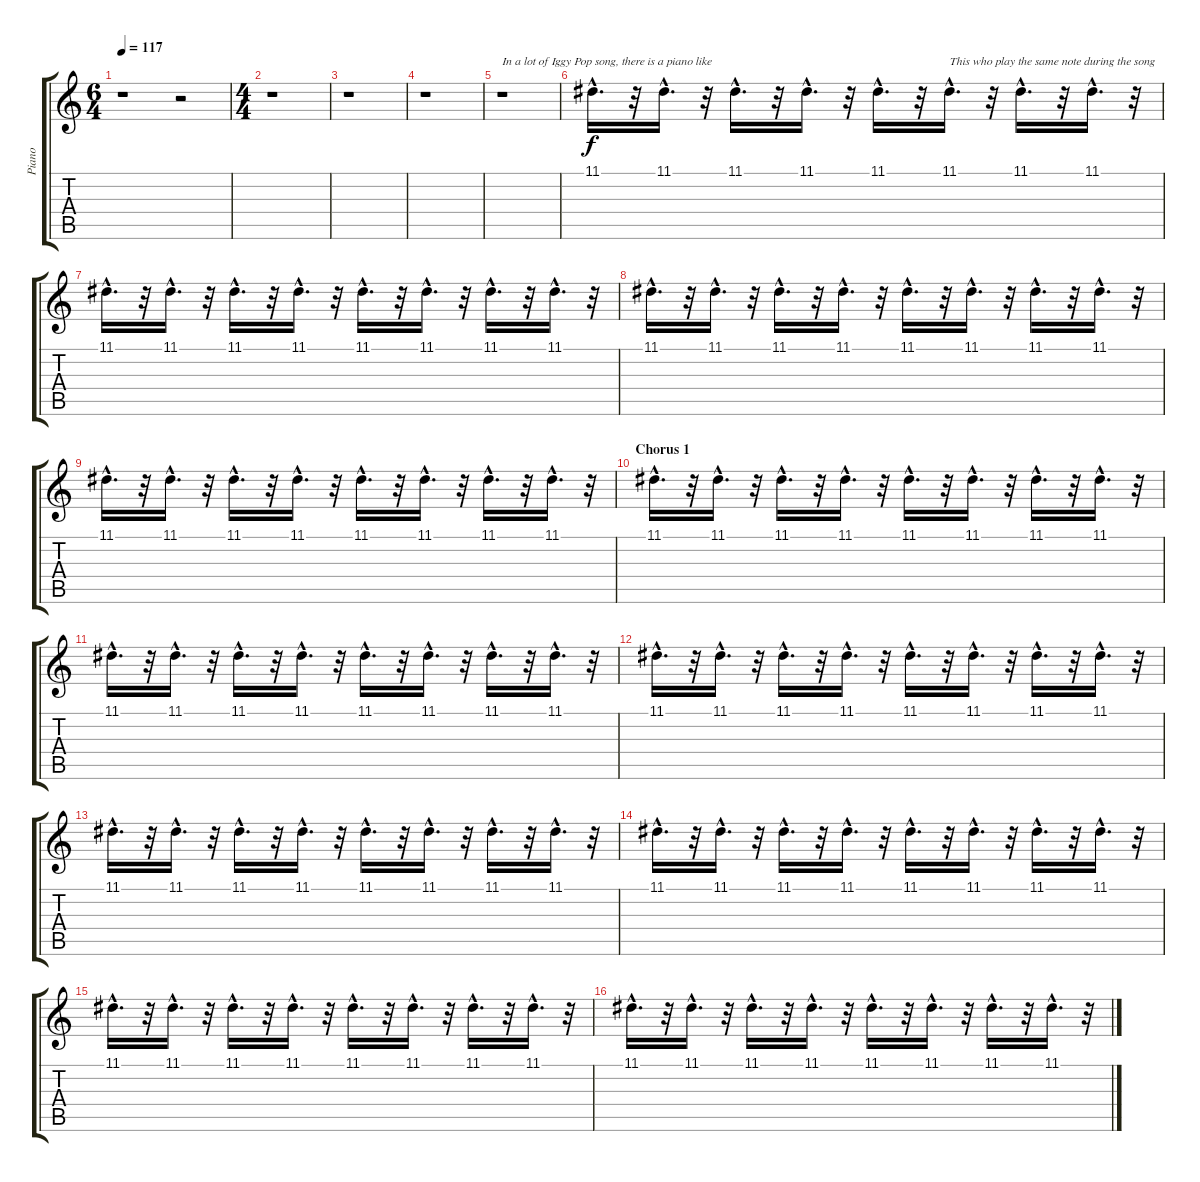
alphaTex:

\track ("Piano" "Piano") {instrument acousticgrandpiano}
\staff {score tabs}
\tuning (E4 B3 G3 D3 A2 E2) {hide}
\ts (6 4)
\tempo 117
\clef g2
\ks c
r.1{dy f instrument acousticgrandpiano} r.2 |
\ts (4 4)
r.1 |
r.1 |
r.1 |
r.1{txt "In a lot of Iggy Pop song, there is a piano like "} |
11.1{hac}.16{d} r.32 11.1{hac}.16{d} r.32 11.1{hac}.16{d} r.32 11.1{hac}.16{d} r.32 11.1{hac}.16{d} r.32 11.1{hac}.16{d txt "This who play the same note during the song"} r.32 11.1{hac}.16{d} r.32 11.1{hac}.16{d} r.32 |
11.1{hac}.16{d} r.32 11.1{hac}.16{d} r.32 11.1{hac}.16{d} r.32 11.1{hac}.16{d} r.32 11.1{hac}.16{d} r.32 11.1{hac}.16{d} r.32 11.1{hac}.16{d} r.32 11.1{hac}.16{d} r.32 |
11.1{hac}.16{d} r.32 11.1{hac}.16{d} r.32 11.1{hac}.16{d} r.32 11.1{hac}.16{d} r.32 11.1{hac}.16{d} r.32 11.1{hac}.16{d} r.32 11.1{hac}.16{d} r.32 11.1{hac}.16{d} r.32 |
11.1{hac}.16{d} r.32 11.1{hac}.16{d} r.32 11.1{hac}.16{d} r.32 11.1{hac}.16{d} r.32 11.1{hac}.16{d} r.32 11.1{hac}.16{d} r.32 11.1{hac}.16{d} r.32 11.1{hac}.16{d} r.32 |
\section ("" "Chorus 1")
11.1{hac}.16{d} r.32 11.1{hac}.16{d} r.32 11.1{hac}.16{d} r.32 11.1{hac}.16{d} r.32 11.1{hac}.16{d} r.32 11.1{hac}.16{d} r.32 11.1{hac}.16{d} r.32 11.1{hac}.16{d} r.32 |
11.1{hac}.16{d} r.32 11.1{hac}.16{d} r.32 11.1{hac}.16{d} r.32 11.1{hac}.16{d} r.32 11.1{hac}.16{d} r.32 11.1{hac}.16{d} r.32 11.1{hac}.16{d} r.32 11.1{hac}.16{d} r.32 |
11.1{hac}.16{d} r.32 11.1{hac}.16{d} r.32 11.1{hac}.16{d} r.32 11.1{hac}.16{d} r.32 11.1{hac}.16{d} r.32 11.1{hac}.16{d} r.32 11.1{hac}.16{d} r.32 11.1{hac}.16{d} r.32 |
11.1{hac}.16{d} r.32 11.1{hac}.16{d} r.32 11.1{hac}.16{d} r.32 11.1{hac}.16{d} r.32 11.1{hac}.16{d} r.32 11.1{hac}.16{d} r.32 11.1{hac}.16{d} r.32 11.1{hac}.16{d} r.32 |
11.1{hac}.16{d} r.32 11.1{hac}.16{d} r.32 11.1{hac}.16{d} r.32 11.1{hac}.16{d} r.32 11.1{hac}.16{d} r.32 11.1{hac}.16{d} r.32 11.1{hac}.16{d} r.32 11.1{hac}.16{d} r.32 |
11.1{hac}.16{d} r.32 11.1{hac}.16{d} r.32 11.1{hac}.16{d} r.32 11.1{hac}.16{d} r.32 11.1{hac}.16{d} r.32 11.1{hac}.16{d} r.32 11.1{hac}.16{d} r.32 11.1{hac}.16{d} r.32 |
11.1{hac}.16{d} r.32 11.1{hac}.16{d} r.32 11.1{hac}.16{d} r.32 11.1{hac}.16{d} r.32 11.1{hac}.16{d} r.32 11.1{hac}.16{d} r.32 11.1{hac}.16{d} r.32 11.1{hac}.16{d} r.32
